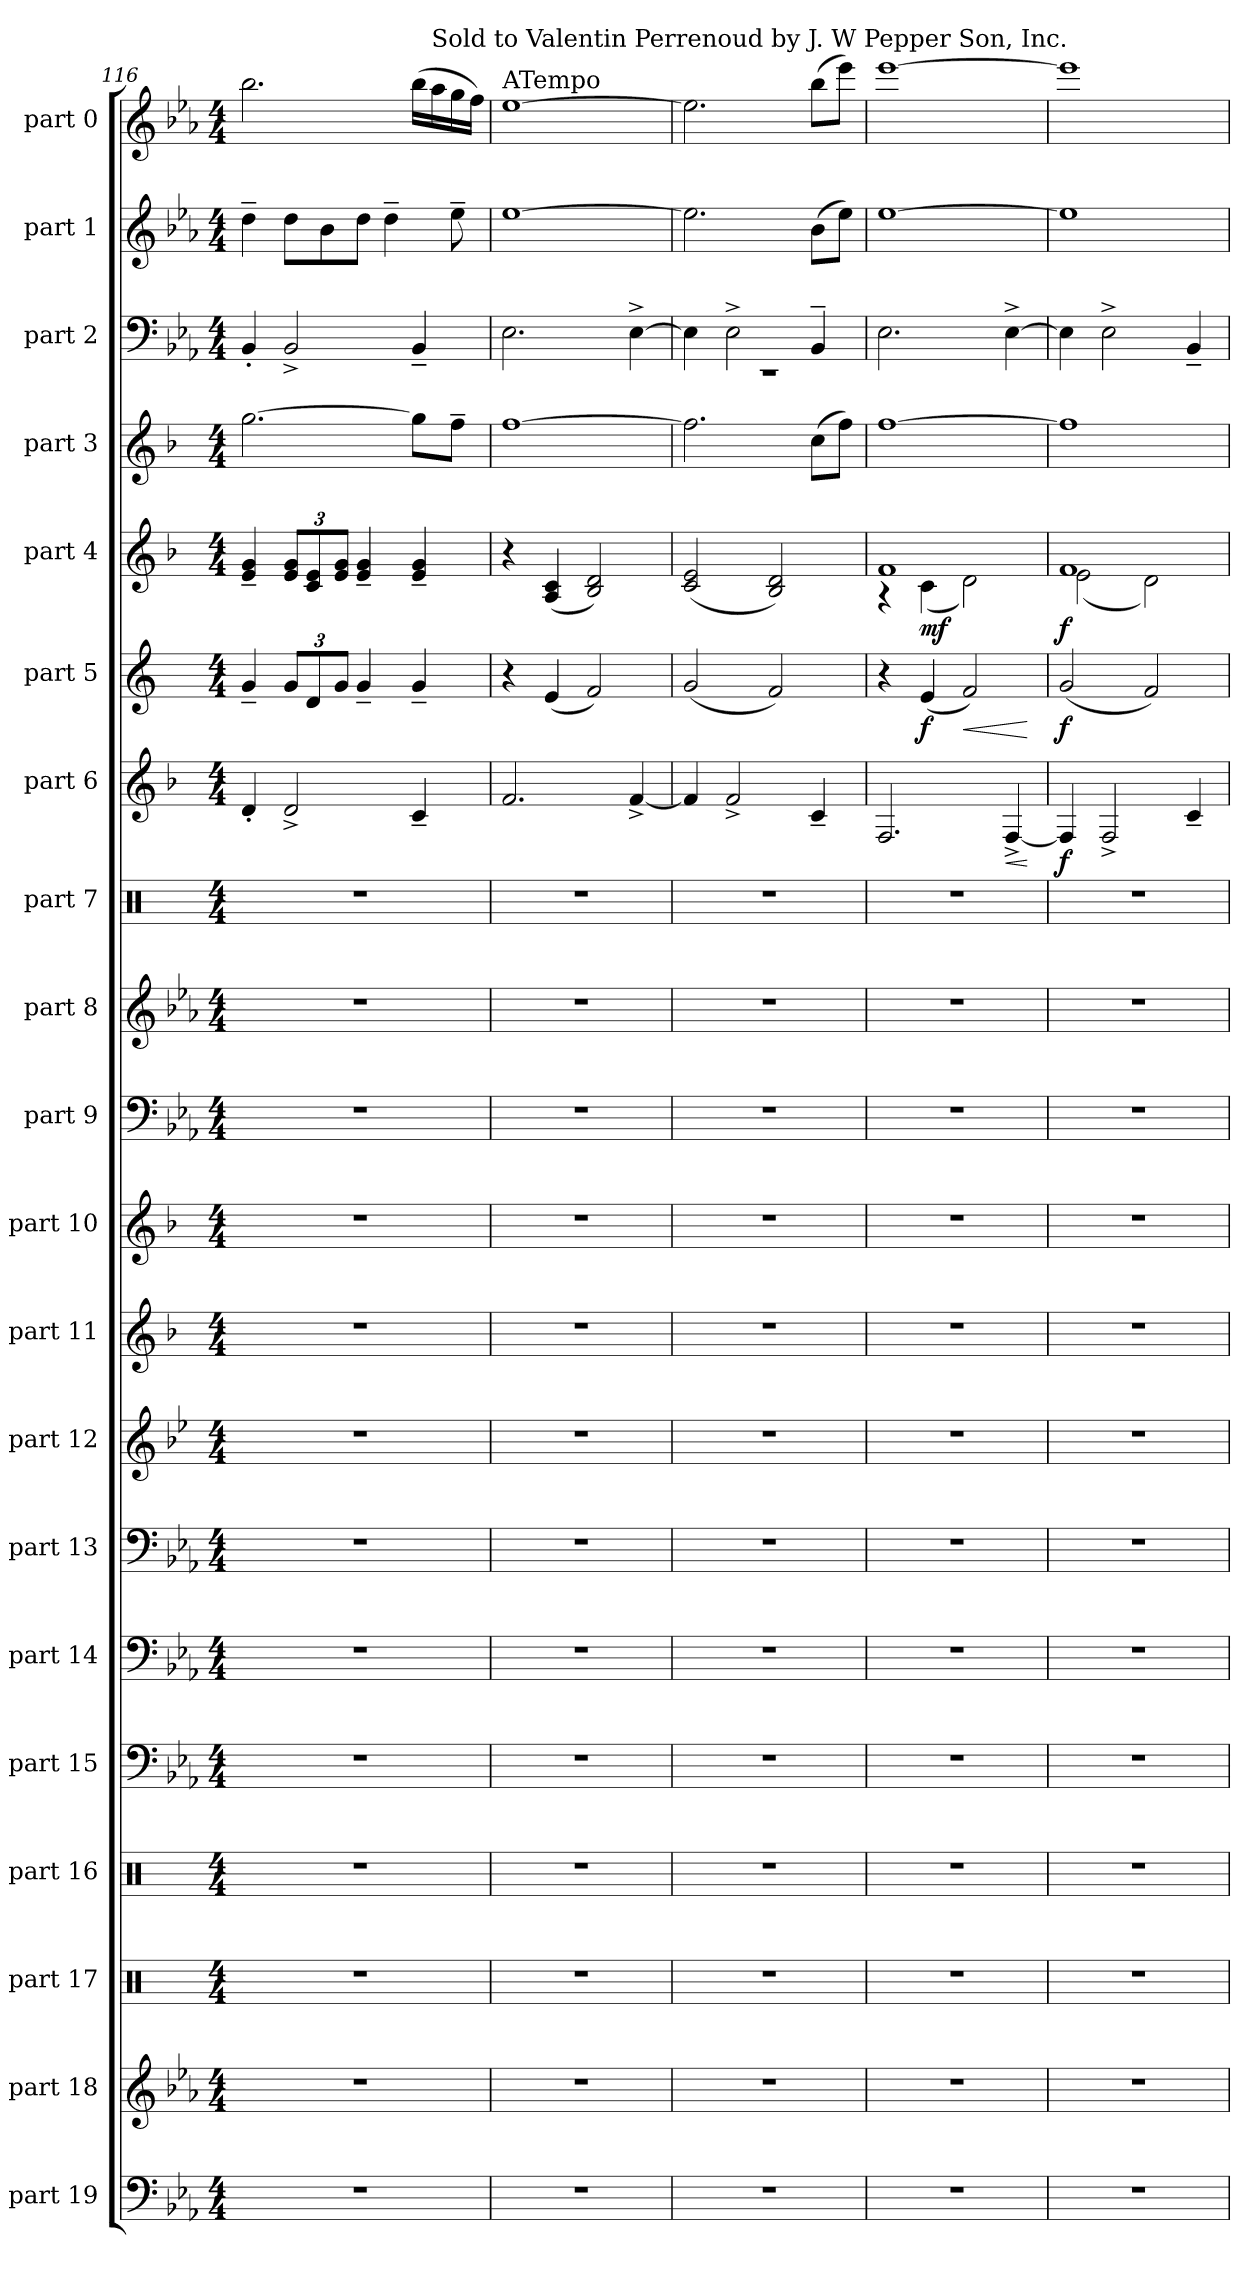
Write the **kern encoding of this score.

**kern	**kern	**kern	**kern	**kern	**kern	**kern	**kern	**kern	**kern	**kern	**kern	**kern	**kern	**dynam	**kern	**dynam	**kern	**dynam	**kern	**kern	**kern	**kern
*part20	*part19	*part18	*part17	*part16	*part15	*part14	*part13	*part12	*part11	*part10	*part9	*part8	*part7	*part7	*part6	*part6	*part5	*part5	*part4	*part3	*part2	*part1
*staff20	*staff19	*staff18	*staff17	*staff16	*staff15	*staff14	*staff13	*staff12	*staff11	*staff10	*staff9	*staff8	*staff7	*staff7	*staff6	*staff6	*staff5	*staff5	*staff4	*staff3	*staff2	*staff1
*I"part 19	*I"part 18	*I"part 17	*I"part 16	*I"part 15	*I"part 14	*I"part 13	*I"part 12	*I"part 11	*I"part 10	*I"part 9	*I"part 8	*I"part 7	*I"part 6	*	*I"part 5	*	*I"part 4	*	*I"part 3	*I"part 2	*I"part 1	*I"part 0
!!LO:PB:g=z
*clefF4	*clefG2	*clefX	*clefX	*clefF4	*clefF4	*clefF4	*clefG2	*clefG2	*clefG2	*clefF4	*clefG2	*clefX	*clefG2	*	*clefG2	*	*clefG2	*	*clefG2	*clefF4	*clefG2	*clefG2
*	*	*ITrd-2c-3	*ITrd-2c-3	*	*	*	*ITrd-3c-5	*ITrd1c2	*ITrd1c2	*ITrd-2c-3	*ITrd1c2	*ITrd-2c-3	*ITrd1c2	*	*ITrd-2c-3	*	*ITrd1c2	*	*ITrd1c2	*	*	*
*k[b-e-a-]	*k[b-e-a-]	*k[b-e-a-]	*k[b-e-a-]	*k[b-e-a-]	*k[b-e-a-]	*k[b-e-a-]	*k[b-e-a-]	*k[b-e-a-]	*k[b-e-a-]	*k[b-e-a-d-g-c-]	*k[b-e-a-d-g-]	*k[b-e-a-]	*k[b-e-a-]	*	*k[b-e-a-]	*	*k[b-e-a-]	*	*k[b-e-a-]	*k[b-e-a-]	*k[b-e-a-]	*k[b-e-a-]
*M4/4	*M4/4	*M4/4	*M4/4	*M4/4	*M4/4	*M4/4	*M4/4	*M4/4	*M4/4	*M4/4	*M4/4	*M4/4	*M4/4	*	*M4/4	*	*M4/4	*	*M4/4	*M4/4	*M4/4	*M4/4
=116	=116	=116	=116	=116	=116	=116	=116	=116	=116	=116	=116	=116	=116	=116	=116	=116	=116	=116	=116	=116	=116	=116
1r	1r	1r	1r	1r	1r	1r	1r	1r	1r	1r	1r	1r	4c'/	.	4b-~/	.	4d/~ 4f/~	.	[2.ff\	4BB-'/	4dd~\	2.bb-\
*	*	*	*	*	*	*	*	*	*	*	*	*	*	*	*Xbrackettup	*	*Xbrackettup	*	*	*	*	*
.	.	.	.	.	.	.	.	.	.	.	.	.	2c^/	.	12b-/L	.	12d/ 12f/L	.	.	2BB-^/	8dd\L	.
.	.	.	.	.	.	.	.	.	.	.	.	.	.	.	12f/	.	12B-/ 12d/	.	.	.	.	.
.	.	.	.	.	.	.	.	.	.	.	.	.	.	.	.	.	.	.	.	.	8b-\	.
.	.	.	.	.	.	.	.	.	.	.	.	.	.	.	12b-/J	.	12d/ 12f/J	.	.	.	.	.
.	.	.	.	.	.	.	.	.	.	.	.	.	.	.	4b-~/	.	4d/~ 4f/~	.	.	.	8dd\J	.
.	.	.	.	.	.	.	.	.	.	.	.	.	.	.	.	.	.	.	.	.	4dd~\	.
.	.	.	.	.	.	.	.	.	.	.	.	.	4B-~/	.	4b-~/	.	4d/~ 4f/~	.	8ff\L]	4BB-~/	.	(>16bb-\LL
!	!	!	!	!	!	!	!	!	!	!	!	!	!	!	!	!	!	!	!	!	!	!LO:TX:a:t=Sold to Valentin Perrenoud by J. W Pepper  Son, Inc.
.	.	.	.	.	.	.	.	.	.	.	.	.	.	.	.	.	.	.	.	.	.	16aa-\
.	.	.	.	.	.	.	.	.	.	.	.	.	.	.	.	.	.	.	8ee-~\J	.	8ee-~\	16gg\
.	.	.	.	.	.	.	.	.	.	.	.	.	.	.	.	.	.	.	.	.	.	16ff\JJ)
=117	=117	=117	=117	=117	=117	=117	=117	=117	=117	=117	=117	=117	=117	=117	=117	=117	=117	=117	=117	=117	=117	=117
!	!	!	!	!	!	!	!	!	!	!	!	!	!	!	!	!	!	!	!	!	!	!LO:TX:a:t=ATempo
1r	1r	1r	1r	1r	1r	1r	1r	1r	1r	1r	1r	1r	2.e-/	.	4r	.	4r	.	[1ee-	2.E-\	[1ee-	[1ee-
.	.	.	.	.	.	.	.	.	.	.	.	.	.	.	(<4g/	.	(<4G/ 4B-/	.	.	.	.	.
.	.	.	.	.	.	.	.	.	.	.	.	.	.	.	2a-/)	.	2A-/ 2c/)	.	.	.	.	.
.	.	.	.	.	.	.	.	.	.	.	.	.	[4e-^/	.	.	.	.	.	.	[4E-^\	.	.
=118	=118	=118	=118	=118	=118	=118	=118	=118	=118	=118	=118	=118	=118	=118	=118	=118	=118	=118	=118	=118	=118	=118
*	*	*	*	*	*	*	*	*	*	*	*	*	*	*	*	*	*	*	*	*^	*	*
1r	1r	1r	1r	1r	1r	1r	1r	1r	1r	1r	1r	1r	4e-/]	.	(<2b-/	.	(<2B-/ 2d/	.	2.ee-\]	4E-\]	1r	2.ee-\]	2.ee-\]
.	.	.	.	.	.	.	.	.	.	.	.	.	2e-^/	.	.	.	.	.	.	2E-^\	.	.	.
.	.	.	.	.	.	.	.	.	.	.	.	.	.	.	2a-/)	.	2A-/ 2c/)	.	.	.	.	.	.
.	.	.	.	.	.	.	.	.	.	.	.	.	4B-~/	.	.	.	.	.	(>8b-\L	4BB-~/	.	(>8b-\L	(>8bb-\L
.	.	.	.	.	.	.	.	.	.	.	.	.	.	.	.	.	.	.	8ee-\J)	.	.	8ee-\J)	8eee-\J)
*	*	*	*	*	*	*	*	*	*	*	*	*	*	*	*	*	*	*	*	*v	*v	*	*
=119	=119	=119	=119	=119	=119	=119	=119	=119	=119	=119	=119	=119	=119	=119	=119	=119	=119	=119	=119	=119	=119	=119
*	*	*	*	*	*	*	*	*	*	*	*	*	*	*	*	*	*^	*	*	*	*	*
1r	1r	1r	1r	1r	1r	1r	1r	1r	1r	1r	1r	1r	2.E-/	.	4r	.	1e-	4r	.	[1ee-	2.E-\	[1ee-	[1eee-
!	!	!	!	!	!	!	!	!	!	!	!	!	!	!	!	!LO:DY:b	!	!	!LO:DY:b	!	!	!	!
.	.	.	.	.	.	.	.	.	.	.	.	.	.	.	(<4g/	f	.	(<4B-\	mf	.	.	.	.
!	!	!	!	!	!	!	!	!	!	!	!	!	!	!	!	!LO:HP:b	!	!	!	!	!	!	!
.	.	.	.	.	.	.	.	.	.	.	.	.	.	.	2a-/)	<	.	2c\)	.	.	.	.	.
!	!	!	!	!	!	!	!	!	!	!	!	!	!	!LO:HP:b	!	!	!	!	!	!	!	!	!
.	.	.	.	.	.	.	.	.	.	.	.	.	[4E-^/	<	.	.	.	.	.	.	[4E-^\	.	.
*	*	*	*	*	*	*	*	*	*	*	*	*	*	*	*	*	*v	*v	*	*	*	*	*
.	.	.	.	.	.	.	.	.	.	.	.	.	.	[	.	[	.	.	.	.	.	.
=120	=120	=120	=120	=120	=120	=120	=120	=120	=120	=120	=120	=120	=120	=120	=120	=120	=120	=120	=120	=120	=120	=120
*	*	*	*	*	*	*	*	*	*	*	*	*	*	*	*	*	*^	*	*	*	*	*
!	!	!	!	!	!	!	!	!	!	!	!	!	!	!LO:DY:b	!	!LO:DY:b	!	!	!LO:DY:b	!	!	!	!
1r	1r	1r	1r	1r	1r	1r	1r	1r	1r	1r	1r	1r	4E-/]	f	(<2b-/	f	1e-	(<2d\	f	1ee-]	4E-\]	1ee-]	1eee-]
.	.	.	.	.	.	.	.	.	.	.	.	.	2E-^/	.	.	.	.	.	.	.	2E-^\	.	.
.	.	.	.	.	.	.	.	.	.	.	.	.	.	.	2a-/)	.	.	2c\)	.	.	.	.	.
.	.	.	.	.	.	.	.	.	.	.	.	.	4B-~/	.	.	.	.	.	.	.	4BB-~/	.	.
*	*	*	*	*	*	*	*	*	*	*	*	*	*	*	*	*	*v	*v	*	*	*	*	*
=	=	=	=	=	=	=	=	=	=	=	=	=	=	=	=	=	=	=	=	=	=	=
*-	*-	*-	*-	*-	*-	*-	*-	*-	*-	*-	*-	*-	*-	*-	*-	*-	*-	*-	*-	*-	*-	*-
